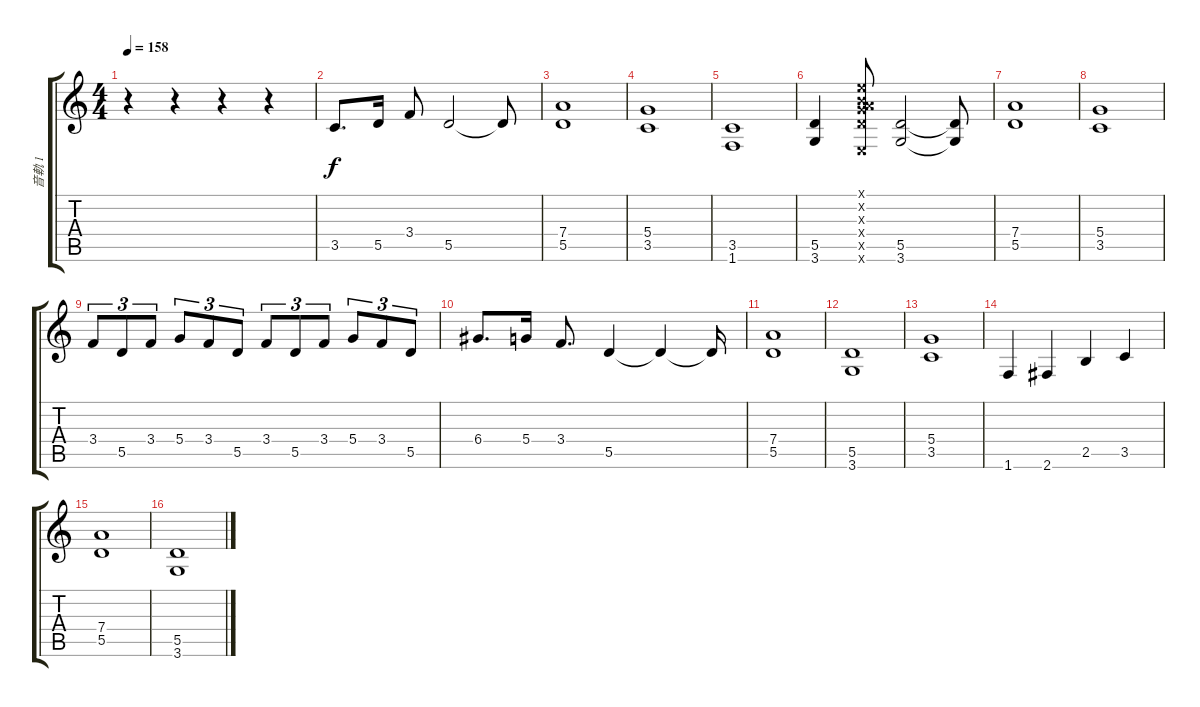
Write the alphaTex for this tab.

\track ("音軌 1" "音軌 1") {instrument overdrivenguitar}
\staff {score tabs}
\tuning (E4 B3 G3 D3 A2 E2) {hide}
\ts (4 4)
\tempo 158
\clef g2
\ks c
r.4{dy f} r.4 r.4 r.4 |
3.5.8{d} 5.5.16 3.4.8 5.5.2 5.5{t}.8 |
(7.4 5.5).1 |
(5.4 3.5).1 |
(3.5 1.6).1 |
(5.5 3.6).4 (0.1{x} 0.2{x} 0.3{x} 7.4{x} 5.5{x} 0.6{x}).8 (5.5 3.6).2 (5.5{t} 3.6{t}).8 |
(7.4 5.5).1 |
(5.4 3.5).1 |
3.4.8{tu (3 2)} 5.5.8{tu (3 2)} 3.4.8{tu (3 2)} 5.4.8{tu (3 2)} 3.4.8{tu (3 2)} 5.5.8{tu (3 2)} 3.4.8{tu (3 2)} 5.5.8{tu (3 2)} 3.4.8{tu (3 2)} 5.4.8{tu (3 2)} 3.4.8{tu (3 2)} 5.5.8{tu (3 2)} |
6.4.8{d} 5.4.16 3.4.8{d} 5.5.4 5.5{t}.4 5.5{t}.16 |
(7.4 5.5).1 |
(5.5 3.6).1 |
(5.4 3.5).1 |
1.6.4 2.6.4 2.5.4 3.5.4 |
(7.4 5.5).1 |
(5.5 3.6).1
